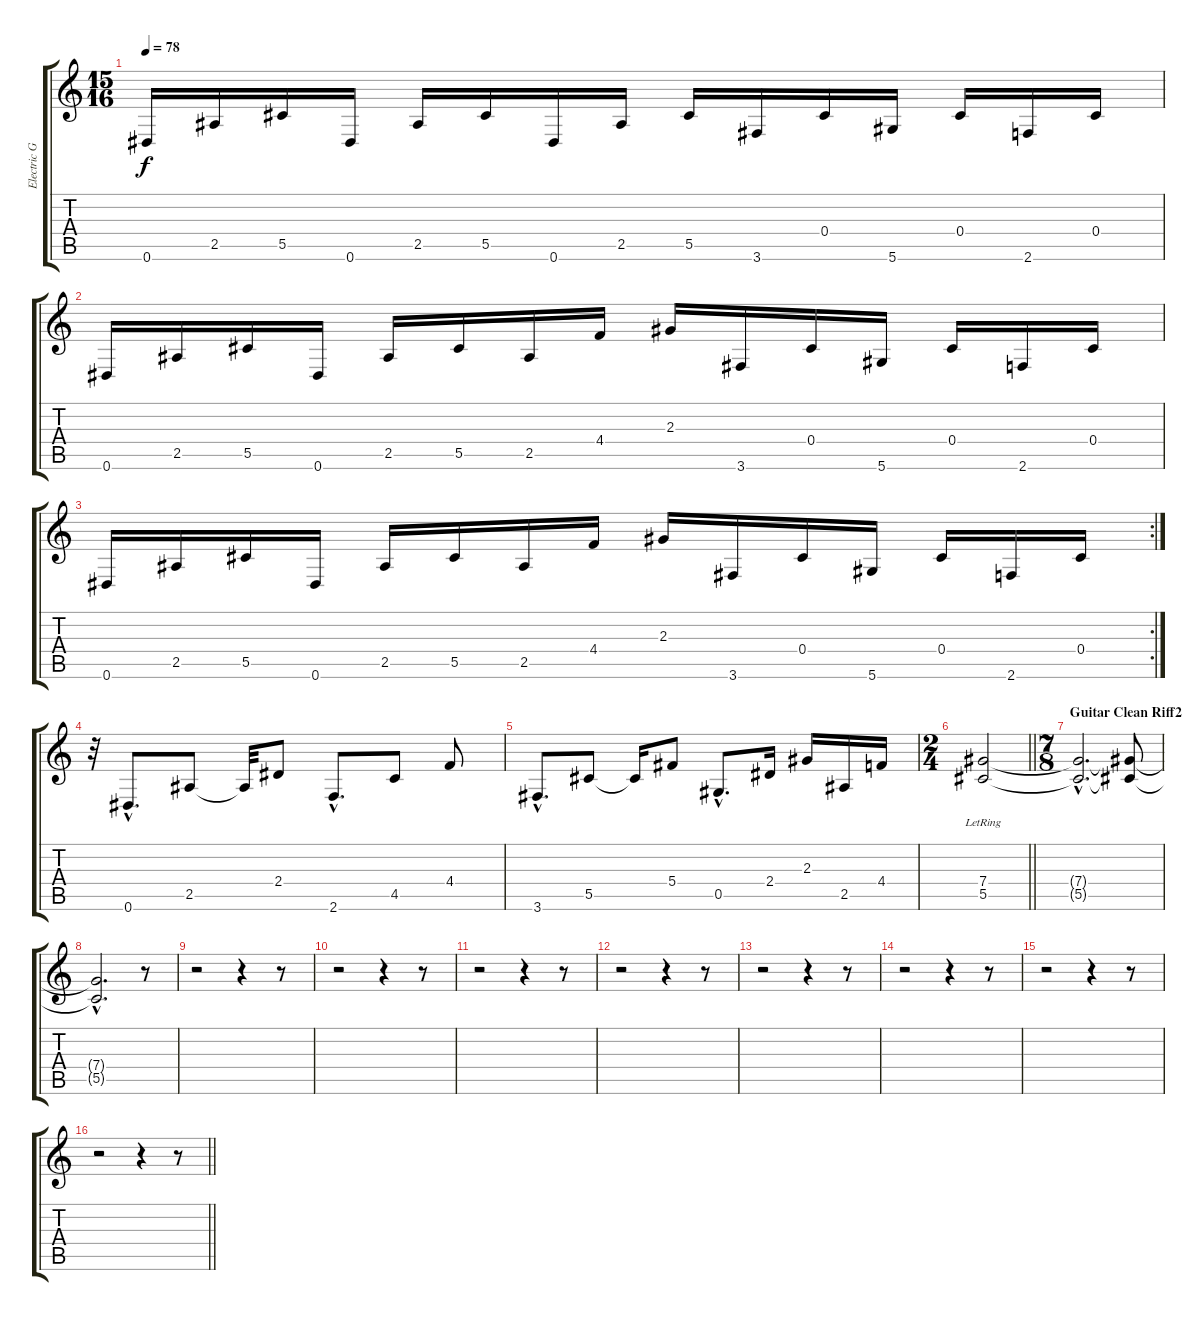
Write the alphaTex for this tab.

\track ("Electric Guitar" "Electric G") {instrument distortionguitar}
\staff {score tabs}
\tuning (Eb4 Bb3 Gb3 Db3 Ab2 Eb2) {hide}
\ts (15 16)
\tempo 78
\clef g2
\ks c
0.6.16{dy f} 2.5.16 5.5.16 0.6.16 2.5.16 5.5.16 0.6.16 2.5.16 5.5.16 3.6.16 0.4.16 5.6.16 0.4.16 2.6.16 0.4.16 |
0.6.16 2.5.16 5.5.16 0.6.16 2.5.16 5.5.16 2.5.16 4.4.16 2.3.16 3.6.16 0.4.16 5.6.16 0.4.16 2.6.16 0.4.16 |
\rc 2
0.6.16 2.5.16 5.5.16 0.6.16 2.5.16 5.5.16 2.5.16 4.4.16 2.3.16 3.6.16 0.4.16 5.6.16 0.4.16 2.6.16 0.4.16 |
r.32 0.6{hac}.8{d} 2.5.8 2.5{t}.32 2.4.8 2.6{hac}.8{d} 4.5.8 4.4.8 |
3.6{hac}.8{d volume 16} 5.5.8 5.5{t}.16 5.4.8 0.5{hac}.8{d} 2.4.16 2.3.16 2.5.16 4.4.16 |
\ts (2 4)
\barLineRight lightlight
(7.4{lr} 5.5).2{volume 4} |
\ts (7 8)
\section ("" "Guitar Clean Riff2")
(7.4{hac t} 5.5{hac t}).2{d} (7.4{t} 5.5{t}).8 |
(7.4{hac t} 5.5{hac t}).2{d} r.8 |
r.2 r.4 r.8 |
r.2 r.4 r.8 |
r.2 r.4 r.8 |
r.2 r.4 r.8 |
r.2 r.4 r.8 |
r.2 r.4 r.8 |
r.2 r.4 r.8 |
\barLineRight lightlight
r.2 r.4 r.8
